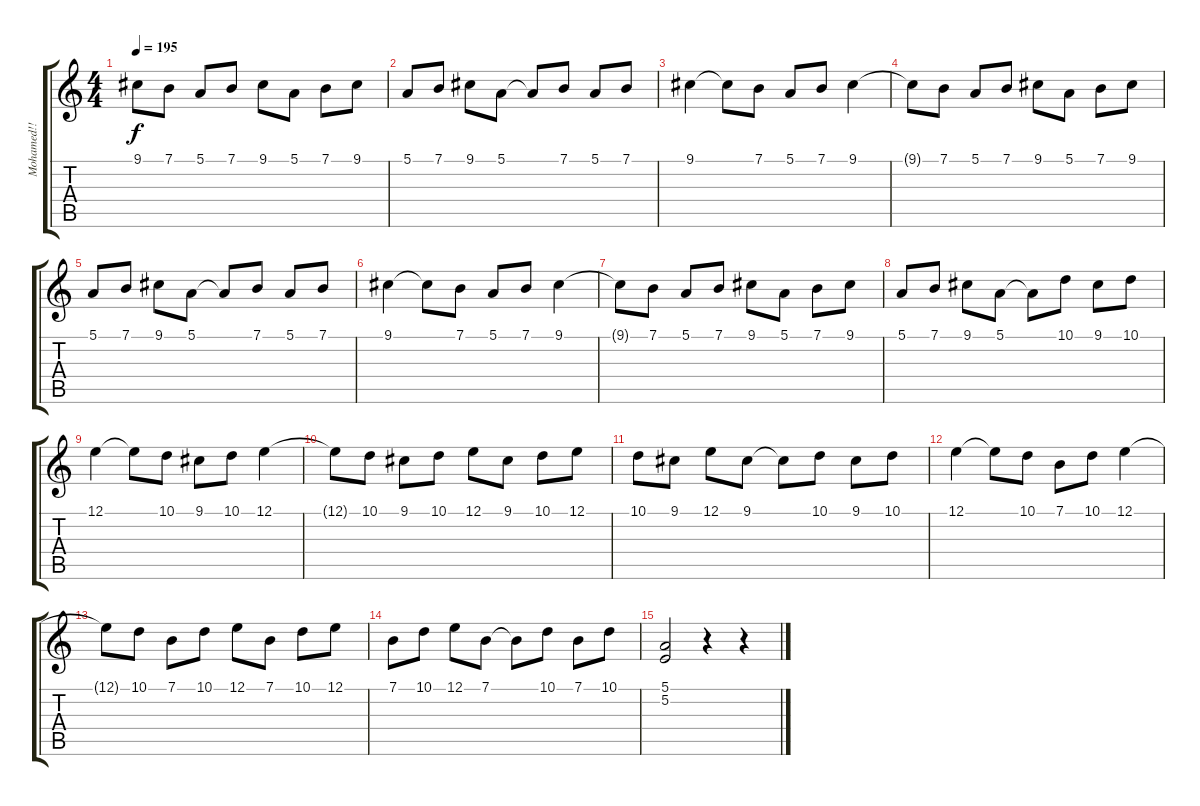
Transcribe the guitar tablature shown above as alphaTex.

\track ("Mohamed!!" "Mohamed!!") {instrument violin}
\staff {score tabs}
\tuning (E4 B3 G3 D3 A2 E2) {hide}
\ts (4 4)
\tempo 195
\clef g2
\ks c
9.1{t}.8{dy f} 7.1.8 5.1.8 7.1.8 9.1.8 5.1.8 7.1.8 9.1.8 |
5.1.8 7.1.8 9.1.8 5.1.8 5.1{t}.8{volume 13} 7.1.8 5.1.8 7.1.8 |
9.1.4 9.1{t}.8 7.1.8 5.1.8 7.1.8 9.1.4 |
9.1{t}.8 7.1.8 5.1.8 7.1.8 9.1.8 5.1.8 7.1.8 9.1.8 |
5.1.8 7.1.8 9.1.8 5.1.8 5.1{t}.8 7.1.8 5.1.8 7.1.8 |
9.1.4 9.1{t}.8 7.1.8 5.1.8 7.1.8 9.1.4 |
9.1{t}.8 7.1.8 5.1.8 7.1.8 9.1.8 5.1.8 7.1.8 9.1.8 |
5.1.8 7.1.8 9.1.8 5.1.8 5.1{t}.8{volume 16} 10.1.8 9.1.8 10.1.8 |
12.1.4 12.1{t}.8 10.1.8 9.1.8 10.1.8 12.1.4 |
12.1{t}.8 10.1.8 9.1.8 10.1.8 12.1.8 9.1.8 10.1.8 12.1.8 |
10.1.8 9.1.8 12.1.8 9.1.8 9.1{t}.8 10.1.8 9.1.8 10.1.8 |
12.1.4 12.1{t}.8 10.1.8 7.1.8 10.1.8 12.1.4 |
12.1{t}.8 10.1.8 7.1.8 10.1.8 12.1.8 7.1.8 10.1.8 12.1.8 |
7.1.8 10.1.8 12.1.8 7.1.8 7.1{t}.8 10.1.8 7.1.8 10.1.8 |
(5.1 5.2).2 r.4 r.4
